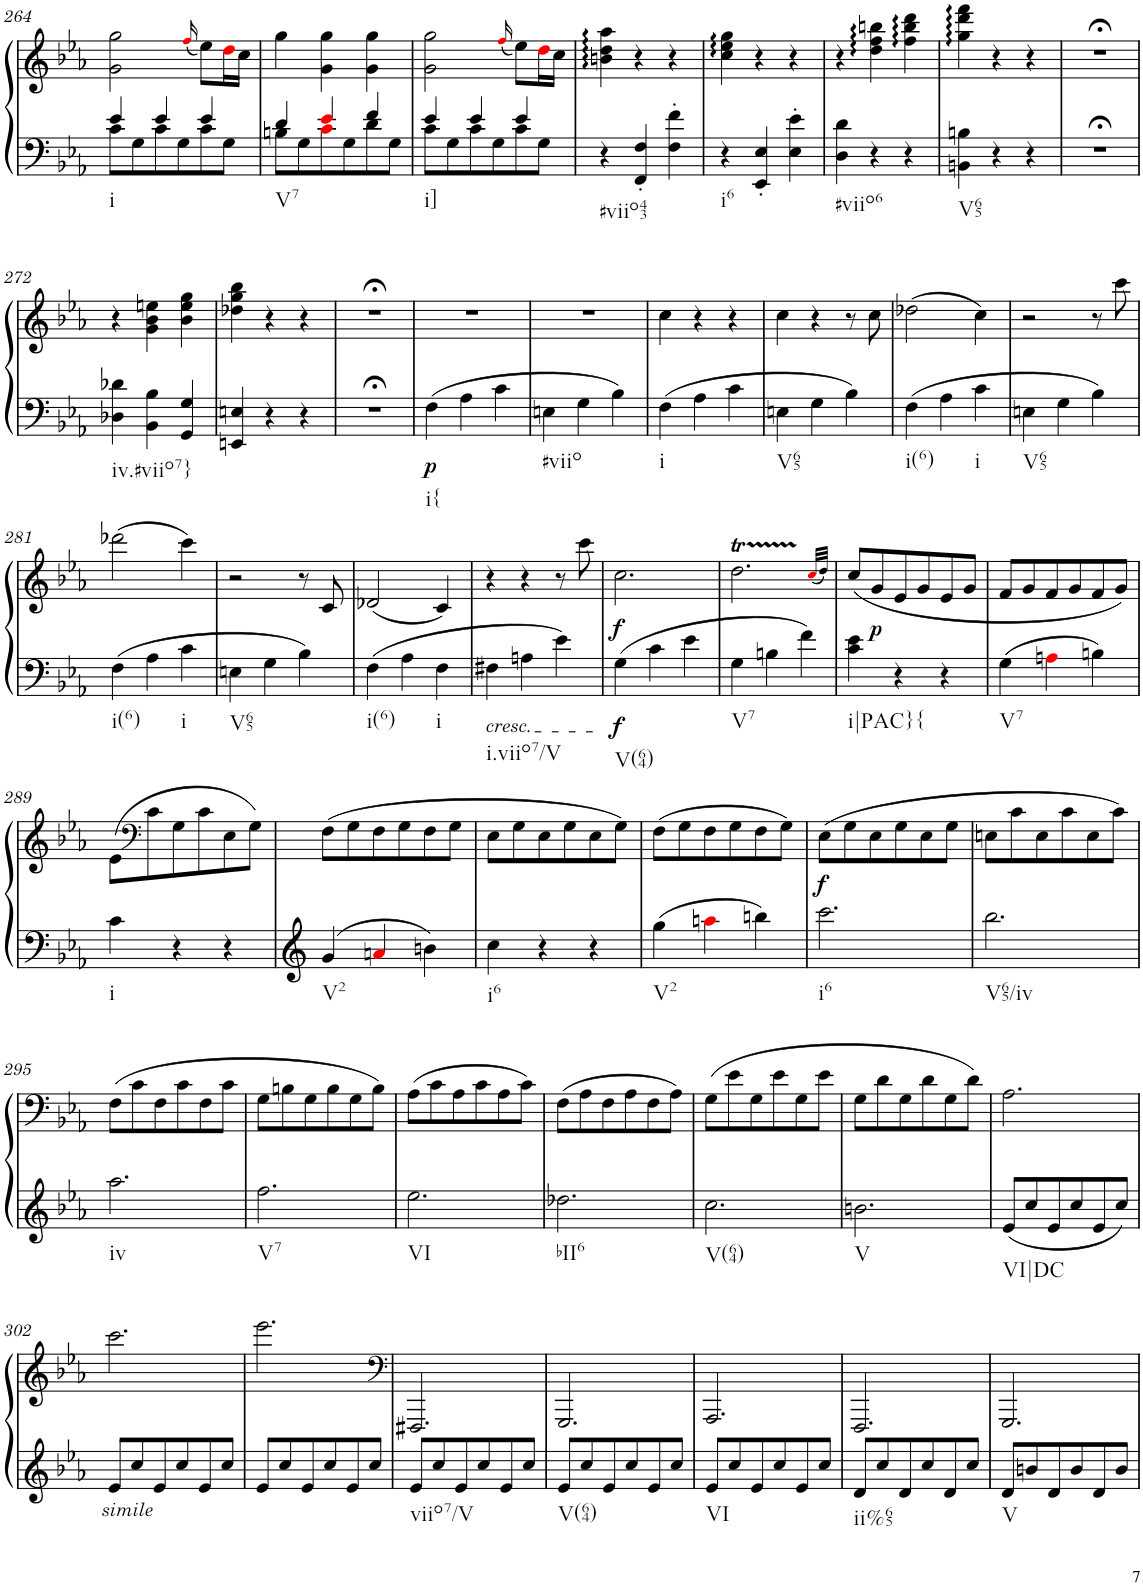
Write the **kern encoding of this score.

**kern	**kern	**dynam
*part1	*part1	*part1
*staff2	*staff1	*staff1/2
*I"Piano	*	*
*I'Pno.	*	*
!!LO:PB:g=z
*clefF4	*clefG2	*
*k[b-e-a-]	*k[b-e-a-]	*
*M3/4	*M3/4	*
=264	=264	=264
*^	*	*
!LO:TX:b:t=i	!	!	!
4e-/	8c\L	2g\ 2gg\	.
.	8G\	.	.
4e-/	8c\	.	.
.	8G\	.	.
.	.	(16qffi/	.
4e-/	8c\	8ee-\L)	.
.	8G\J	16ddi\L	.
.	.	16cc\JJ	.
=265	=265	=265	=265
!LO:TX:b:t=V7	!	!	!
4d/	8Bn\L	4gg\	.
.	8G\	.	.
4e-i/	8ci\	4g\ 4gg\	.
.	8G\	.	.
4f/	8d\	4g\ 4gg\	.
.	8G\J	.	.
=266	=266	=266	=266
!LO:TX:b:t=i]	!	!	!
4e-/	8c\L	2g\ 2gg\	.
.	8G\	.	.
4e-/	8c\	.	.
.	8G\	.	.
.	.	(16qffi/	.
4e-/	8c\	8ee-\L)	.
.	8G\J	16ddi\L	.
.	.	16cc\JJ	.
*v	*v	*	*
=267	=267	=267
!LO:TX:b:t=#viio43	!	!
4r	4bn\ 4dd\ 4aa-\	.
4FF/' 4F/'	4r	.
4F\' 4f\'	4r	.
=268	=268	=268
!LO:TX:b:t=i6	!	!
4r	4cc\ 4ee-\ 4gg\	.
4EE-/' 4E-/'	4r	.
4E-\' 4e-\'	4r	.
=269	=269	=269
!LO:TX:b:t=#viio6	!	!
4D\ 4d\	4r	.
4r	4dd\ 4ff\ 4bbn\	.
4r	4ff\ 4bb\ 4ddd\	.
=270	=270	=270
!LO:TX:b:t=V65	!	!
4BBn\ 4Bn\	4gg\ 4ddd\ 4fff\	.
4r	4r	.
4r	4r	.
=271	=271	=271
2.r;<	2.r;<	.
!!LO:LB:g=z
=272	=272	=272
!LO:TX:b:t=iv.#viio7}	!	!
4D-X\ 4d-X\	4r	.
4BB-\ 4B-\	4g\ 4b-\ 4een\	.
4GG/ 4G/	4b-\ 4ee\ 4gg\	.
=273	=273	=273
4EEn/ 4En/	4dd-X\ 4gg\ 4bb-\	.
4r	4r	.
4r	4r	.
=274	=274	=274
2.r;<	2.r;<	.
=275	=275	=275
!LO:TX:b:t=i{	!	!
!	!	!LO:DY:b=2
4F\	2.r	p
4A-\	.	.
4c\	.	.
=276	=276	=276
!LO:TX:b:t=#viio	!	!
4En\	2.r	.
4G\	.	.
4B-\	.	.
=277	=277	=277
!LO:TX:b:t=i	!	!
4F\	4cc\	.
4A-\	4r	.
4c\	4r	.
=278	=278	=278
!LO:TX:b:t=V65	!	!
4En\	4cc\	.
4G\	4r	.
4B-\	8r	.
.	8cc\	.
=279	=279	=279
!LO:TX:b:t=i(6)	!	!
4F\	(2dd-X\	.
4A-\	.	.
!LO:TX:b:t=i	!	!
4c\	4cc\)	.
=280	=280	=280
!LO:TX:b:t=V65	!	!
4En\	2r	.
4G\	.	.
4B-\	8r	.
.	8ccc\	.
!!LO:LB:g=z
=281	=281	=281
!LO:TX:b:t=i(6)	!	!
4F\	(2ddd-X\	.
4A-\	.	.
!LO:TX:b:t=i	!	!
4c\	4ccc\)	.
=282	=282	=282
!LO:TX:b:t=V65	!	!
4En\	2r	.
4G\	.	.
4B-\	8r	.
.	8c/	.
=283	=283	=283
!LO:TX:b:t=i(6)	!	!
4F\	(2d-X/	.
4A-\	.	.
!LO:TX:b:t=i	!	!
4F\	4c/)	.
=284	=284	=284
!LO:TX:b:i:t=cresc.	!	!
!LO:TX:b:t=i.viio7/V	!	!
4F#X\	4r	.
4An\	4r	.
4e-\	8r	.
.	8ccc\	.
=285	=285	=285
!LO:TX:b:t=V(64)	!	!
!	!	!LO:DY:b=2
!	!	!LO:DY:n=1:b
4G\	2.cc\	f f
4c\	.	.
4e-\	.	.
=286	=286	=286
!LO:TX:b:t=V7	!	!
4G\	2.ddt\	.
4Bn\	.	.
4f\	.	.
.	(32qcci/LLL	.
.	32qdd/JJJ)	.
=287	=287	=287
!LO:TX:b:t=i|PAC}{	!	!
4c\ 4e-\	(8cc/L	.
!	!	!LO:DY:b
.	8g/	p
4r	8e-/	.
.	8g/	.
4r	8e-/	.
.	8g/J	.
=288	=288	=288
!LO:TX:b:t=V7	!	!
4G\	8f/L	.
.	8g/	.
4Ani\	8f/	.
.	8g/	.
4Bn\	8f/	.
.	8g/J)	.
!!LO:LB:g=z
=289	=289	=289
!LO:TX:b:t=i	!	!
4c\	(8e-\L	.
*	*clefF4	*
.	8c\	.
4r	8G\	.
.	8c\	.
4r	8E-\	.
.	8G\J)	.
=290	=290	=290
!LO:TX:b:t=V2	!	!
4g/	(8F\L	.
.	8G\	.
4ani/	8F\	.
.	8G\	.
4bn\	8F\	.
.	8G\J	.
=291	=291	=291
!LO:TX:b:t=i6	!	!
4cc\	8E-\L	.
.	8G\	.
4r	8E-\	.
.	8G\	.
4r	8E-\	.
.	8G\J)	.
=292	=292	=292
!LO:TX:b:t=V2	!	!
4gg\	(8F\L	.
.	8G\	.
4aani\	8F\	.
.	8G\	.
4bbn\	8F\	.
.	8G\J)	.
=293	=293	=293
!LO:TX:b:t=i6	!	!
!	!	!LO:DY:b
2.ccc\	(8E-\L	f
.	8G\	.
.	8E-\	.
.	8G\	.
.	8E-\	.
.	8G\J	.
=294	=294	=294
!LO:TX:b:t=V65/iv	!	!
2.bb-\	8En\L	.
.	8c\	.
.	8E\	.
.	8c\	.
.	8E\	.
.	8c\J)	.
!!LO:LB:g=z
=295	=295	=295
!LO:TX:b:t=iv	!	!
2.aa-\	(8F\L	.
.	8c\	.
.	8F\	.
.	8c\	.
.	8F\	.
.	8c\J	.
=296	=296	=296
!LO:TX:b:t=V7	!	!
2.ff\	8G\L	.
.	8Bn\	.
.	8G\	.
.	8B\	.
.	8G\	.
.	8B\J)	.
=297	=297	=297
!LO:TX:b:t=VI	!	!
2.ee-\	(8A-\L	.
.	8c\	.
.	8A-\	.
.	8c\	.
.	8A-\	.
.	8c\J)	.
=298	=298	=298
!LO:TX:b:t=bII6	!	!
2.dd-X\	(8F\L	.
.	8A-\	.
.	8F\	.
.	8A-\	.
.	8F\	.
.	8A-\J)	.
=299	=299	=299
!LO:TX:b:t=V(64)	!	!
2.cc\	(8G\L	.
.	8e-\	.
.	8G\	.
.	8e-\	.
.	8G\	.
.	8e-\J	.
=300	=300	=300
!LO:TX:b:t=V	!	!
2.bn\	8G\L	.
.	8d\	.
.	8G\	.
.	8d\	.
.	8G\	.
.	8d\J)	.
=301	=301	=301
!LO:TX:b:t=VI|DC	!	!
8e-/L	2.A-\	.
8cc/	.	.
8e-/	.	.
8cc/	.	.
8e-/	.	.
8cc/J	.	.
!!LO:LB:g=z
=302	=302	=302
!LO:TX:b:i:t=simile	!	!
8e-/L	2.ccc\	.
8cc/	.	.
8e-/	.	.
8cc/	.	.
8e-/	.	.
8cc/J	.	.
=303	=303	=303
8e-/L	2.eee-\	.
8cc/	.	.
8e-/	.	.
8cc/	.	.
8e-/	.	.
8cc/J	.	.
=304	=304	=304
*	*clefF4	*
!LO:TX:b:t=viio7/V	!	!
8e-/L	2.FFF#X/	.
8cc/	.	.
8e-/	.	.
8cc/	.	.
8e-/	.	.
8cc/J	.	.
=305	=305	=305
!LO:TX:b:t=V(64)	!	!
8e-/L	2.GGG/	.
8cc/	.	.
8e-/	.	.
8cc/	.	.
8e-/	.	.
8cc/J	.	.
=306	=306	=306
!LO:TX:b:t=VI	!	!
8e-/L	2.AAA-/	.
8cc/	.	.
8e-/	.	.
8cc/	.	.
8e-/	.	.
8cc/J	.	.
=307	=307	=307
!LO:TX:b:t=ii%65	!	!
8d/L	2.FFF/	.
8cc/	.	.
8d/	.	.
8cc/	.	.
8d/	.	.
8cc/J	.	.
=308	=308	=308
!LO:TX:b:t=V	!	!
8d/L	2.GGG/	.
8bn/	.	.
8d/	.	.
8b/	.	.
8d/	.	.
8b/J	.	.
=	=	=
*-	*-	*-
